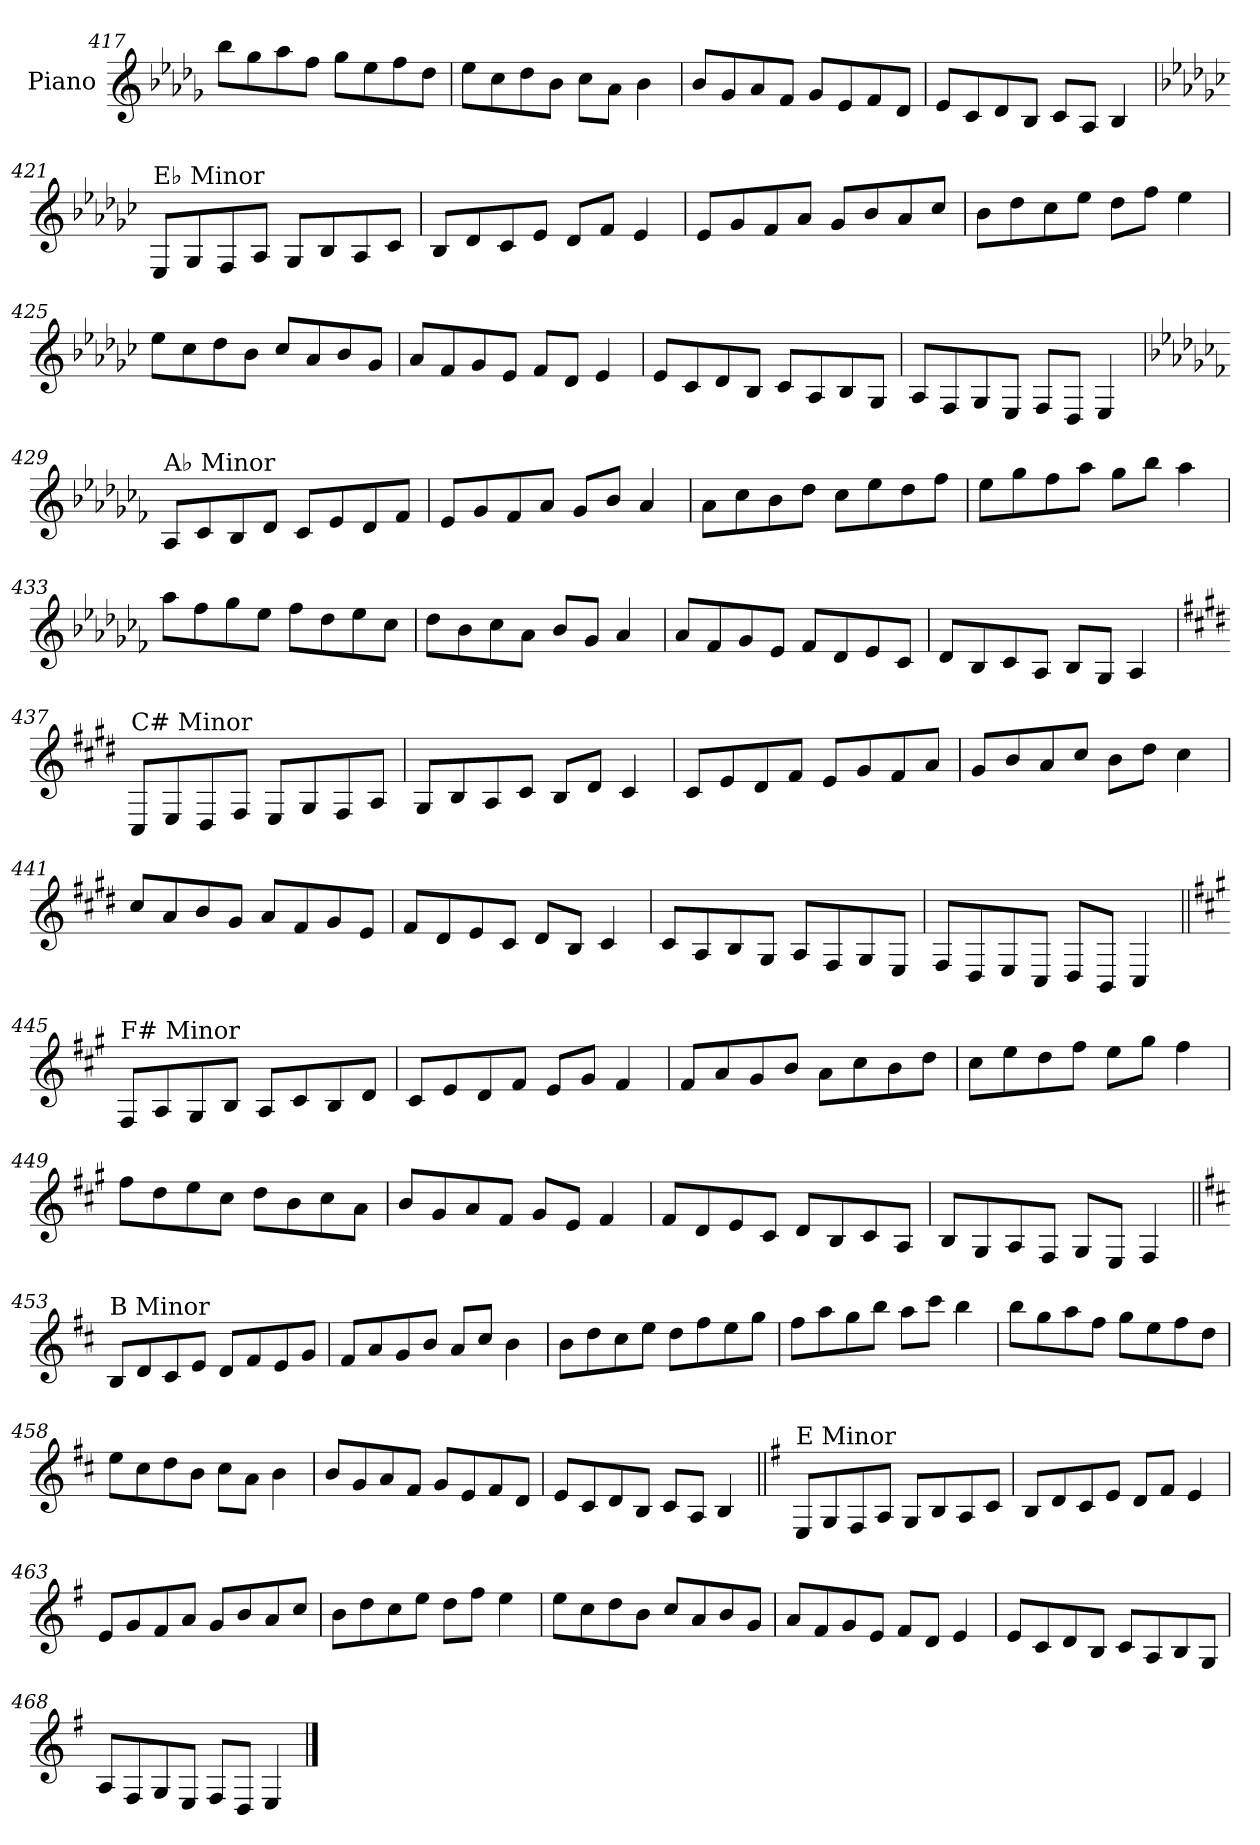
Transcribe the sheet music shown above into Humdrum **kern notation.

**kern
*part1
*staff1
*I"Piano
*I'Pno.
!!LO:LB:g=z
*clefG2
*k[b-e-a-d-g-]
=417
8bb-\L
8gg-\
8aa-\
8ff\J
8gg-\L
8ee-\
8ff\
8dd-\J
=418
8ee-\L
8cc\
8dd-\
8b-\J
8cc\L
8a-\J
4b-\
=419
8b-/L
8g-/
8a-/
8f/J
8g-/L
8e-/
8f/
8d-/J
=420
8e-/L
8c/
8d-/
8B-/J
8c/L
8A-/J
4B-/
!!LO:LB:g=z
=421
*k[b-e-a-d-g-c-]
!LO:TX:a:t=E♭ Minor
8E-/L
8G-/
8F/
8A-/J
8G-/L
8B-/
8A-/
8c-/J
=422
8B-/L
8d-/
8c-/
8e-/J
8d-/L
8f/J
4e-/
=423
8e-/L
8g-/
8f/
8a-/J
8g-/L
8b-/
8a-/
8cc-/J
=424
8b-\L
8dd-\
8cc-\
8ee-\J
8dd-\L
8ff\J
4ee-\
!!LO:LB:g=z
=425
8ee-\L
8cc-\
8dd-\
8b-\J
8cc-/L
8a-/
8b-/
8g-/J
=426
8a-/L
8f/
8g-/
8e-/J
8f/L
8d-/J
4e-/
=427
8e-/L
8c-/
8d-/
8B-/J
8c-/L
8A-/
8B-/
8G-/J
=428
8A-/L
8F/
8G-/
8E-/J
8F/L
8D-/J
4E-/
!!LO:LB:g=z
=429
*k[b-e-a-d-g-c-f-]
!LO:TX:a:t=A♭ Minor
8A-/L
8c-/
8B-/
8d-/J
8c-/L
8e-/
8d-/
8f-/J
=430
8e-/L
8g-/
8f-/
8a-/J
8g-/L
8b-/J
4a-/
=431
8a-\L
8cc-\
8b-\
8dd-\J
8cc-\L
8ee-\
8dd-\
8ff-\J
=432
8ee-\L
8gg-\
8ff-\
8aa-\J
8gg-\L
8bb-\J
4aa-\
!!LO:LB:g=z
=433
8aa-\L
8ff-\
8gg-\
8ee-\J
8ff-\L
8dd-\
8ee-\
8cc-\J
=434
8dd-\L
8b-\
8cc-\
8a-\J
8b-/L
8g-/J
4a-/
=435
8a-/L
8f-/
8g-/
8e-/J
8f-/L
8d-/
8e-/
8c-/J
=436
8d-/L
8B-/
8c-/
8A-/J
8B-/L
8G-/J
4A-/
!!LO:PB:g=z
=437
*k[f#c#g#d#]
!LO:TX:a:t=C# Minor
8C#/L
8E/
8D#/
8F#/J
8E/L
8G#/
8F#/
8A/J
=438
8G#/L
8B/
8A/
8c#/J
8B/L
8d#/J
4c#/
=439
8c#/L
8e/
8d#/
8f#/J
8e/L
8g#/
8f#/
8a/J
=440
8g#/L
8b/
8a/
8cc#/J
8b\L
8dd#\J
4cc#\
!!LO:LB:g=z
=441
8cc#/L
8a/
8b/
8g#/J
8a/L
8f#/
8g#/
8e/J
=442
8f#/L
8d#/
8e/
8c#/J
8d#/L
8B/J
4c#/
=443
8c#/L
8A/
8B/
8G#/J
8A/L
8F#/
8G#/
8E/J
=444
8F#/L
8D#/
8E/
8C#/J
8D#/L
8BB/J
4C#/
!!LO:LB:g=z
=445||
*k[f#c#g#]
!LO:TX:a:t=F# Minor
8F#/L
8A/
8G#/
8B/J
8A/L
8c#/
8B/
8d/J
=446
8c#/L
8e/
8d/
8f#/J
8e/L
8g#/J
4f#/
=447
8f#/L
8a/
8g#/
8b/J
8a\L
8cc#\
8b\
8dd\J
=448
8cc#\L
8ee\
8dd\
8ff#\J
8ee\L
8gg#\J
4ff#\
!!LO:LB:g=z
=449
8ff#\L
8dd\
8ee\
8cc#\J
8dd\L
8b\
8cc#\
8a\J
=450
8b/L
8g#/
8a/
8f#/J
8g#/L
8e/J
4f#/
=451
8f#/L
8d/
8e/
8c#/J
8d/L
8B/
8c#/
8A/J
=452
8B/L
8G#/
8A/
8F#/J
8G#/L
8E/J
4F#/
!!LO:LB:g=z
=453||
*k[f#c#]
!LO:TX:a:t=B Minor
8B/L
8d/
8c#/
8e/J
8d/L
8f#/
8e/
8g/J
=454
8f#/L
8a/
8g/
8b/J
8a/L
8cc#/J
4b\
=455
8b\L
8dd\
8cc#\
8ee\J
8dd\L
8ff#\
8ee\
8gg\J
=456
8ff#\L
8aa\
8gg\
8bb\J
8aa\L
8ccc#\J
4bb\
!!LO:LB:g=z
=457
8bb\L
8gg\
8aa\
8ff#\J
8gg\L
8ee\
8ff#\
8dd\J
=458
8ee\L
8cc#\
8dd\
8b\J
8cc#\L
8a\J
4b\
=459
8b/L
8g/
8a/
8f#/J
8g/L
8e/
8f#/
8d/J
=460
8e/L
8c#/
8d/
8B/J
8c#/L
8A/J
4B/
!!LO:LB:g=z
=461||
*k[f#]
!LO:TX:a:t=E Minor
8E/L
8G/
8F#/
8A/J
8G/L
8B/
8A/
8c/J
=462
8B/L
8d/
8c/
8e/J
8d/L
8f#/J
4e/
=463
8e/L
8g/
8f#/
8a/J
8g/L
8b/
8a/
8cc/J
=464
8b\L
8dd\
8cc\
8ee\J
8dd\L
8ff#\J
4ee\
!!LO:LB:g=z
=465
8ee\L
8cc\
8dd\
8b\J
8cc/L
8a/
8b/
8g/J
=466
8a/L
8f#/
8g/
8e/J
8f#/L
8d/J
4e/
=467
8e/L
8c/
8d/
8B/J
8c/L
8A/
8B/
8G/J
=468
8A/L
8F#/
8G/
8E/J
8F#/L
8D/J
4E/
==
*-
